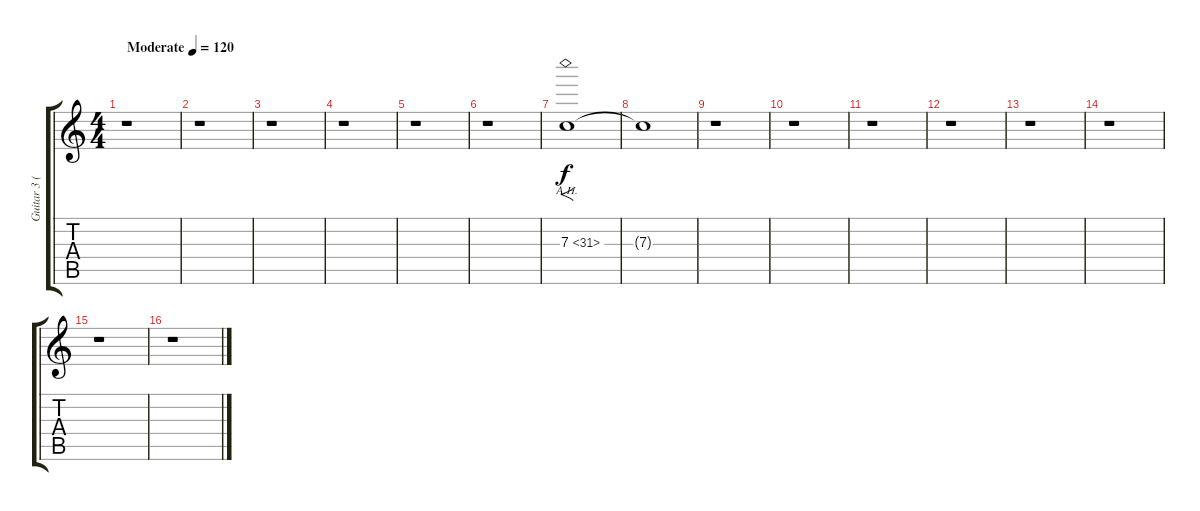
\track ("Guitar 3 (Lead Centre 2)" "Guitar 3 (") {instrument distortionguitar}
\staff {score tabs}
\tuning (D4 A3 F3 C3 G2 D2) {hide}
\ts (4 4)
\tempo (120 "Moderate")
\clef g2
\ks c
r.1{dy f instrument distortionguitar} |
r.1 |
r.1 |
r.1 |
r.1 |
r.1 |
7.3{ah 24}.1{f} |
7.3{t}.1 |
r.1 |
r.1 |
r.1 |
r.1 |
r.1 |
r.1 |
r.1 |
r.1
